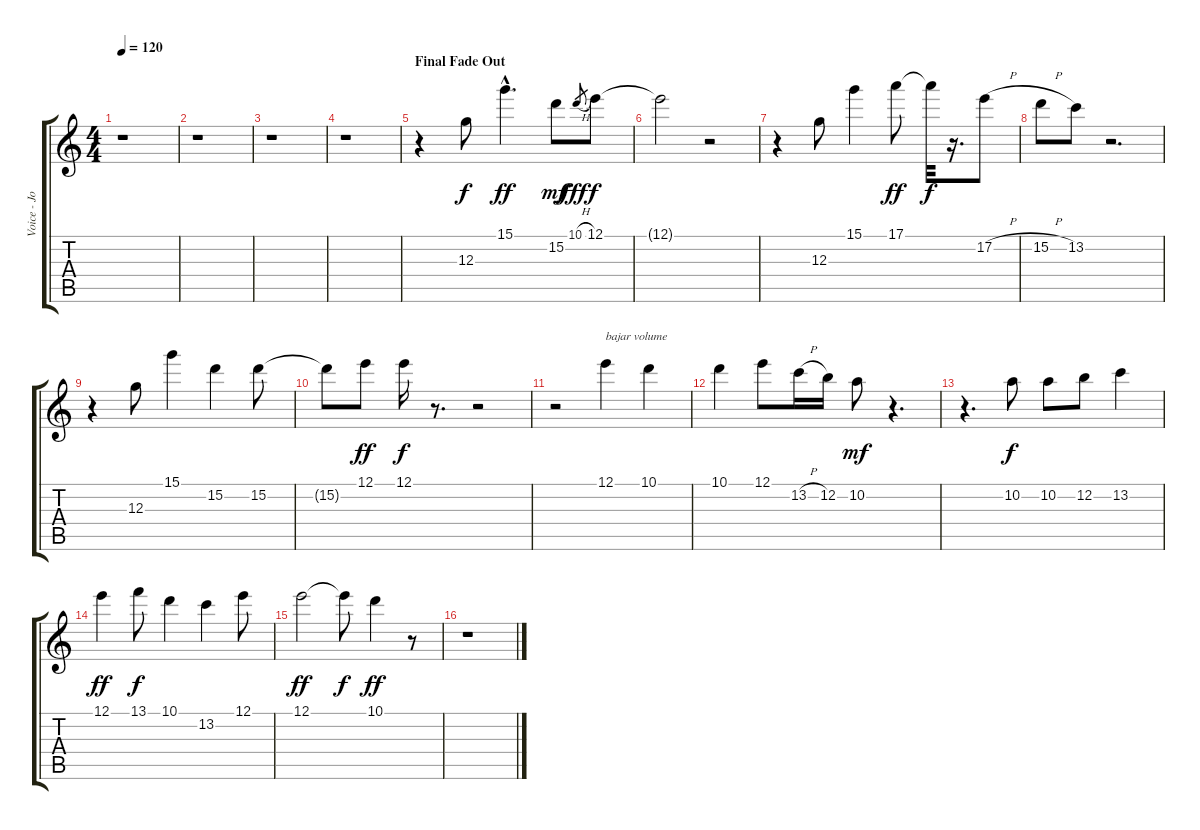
\track ("Voice - John Wetton" "Voice - Jo") {instrument contrabass}
\staff {score tabs}
\tuning (E4 B3 G3 D3 A2 E2) {hide}
\ts (4 4)
\tempo 120
\clef g2
\ks c
r.1{dy f} |
r.1 |
r.1 |
r.1 |
\section ("" "Final Fade Out")
r.4 12.3.8 15.1{hac}.4{d dy ff} 15.2.8{dy mf} 10.1{h}.8{gr dy fff} 12.1.8{dy f} |
12.1{t}.2 r.2 |
r.4 12.3.8 15.1.4 17.1.8{dy ff} 17.1{t}.32{dy f} r.16{d} 17.2{h}.8 |
15.2{h}.8 13.2.8 r.2{d} |
r.4 12.3.8 15.1.4 15.2.4 15.2.8 |
15.2{t}.8 12.1.8{dy ff} 12.1.16{dy f} r.8{d} r.2 |
r.2 12.1.4{txt "bajar volume"} 10.1.4 |
10.1.4 12.1.8 13.2{h}.16 12.2.16 10.2.8{dy mf} r.4{d} |
r.4{d} 10.2.8{dy f} 10.2.8 12.2.8 13.2.4 |
12.1.4{dy ff volume 9} 13.1.8{dy f} 10.1.4 13.2.4 12.1.8 |
12.1.2{dy ff} 12.1{t}.8{dy f} 10.1.4{dy ff} r.8 |
r.1{volume 7}
